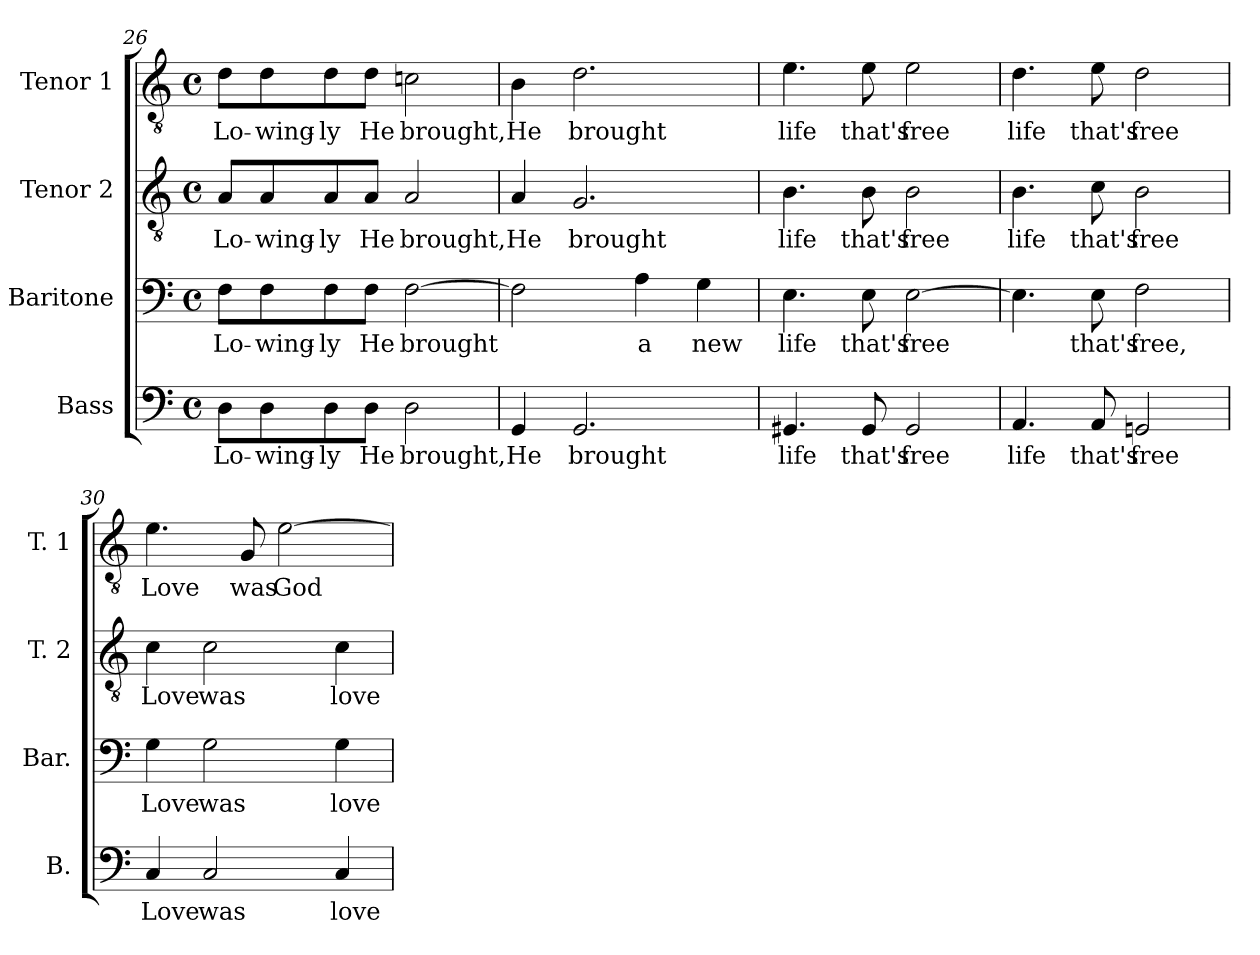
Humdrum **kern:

**kern	**text	**kern	**text	**kern	**text	**kern	**text
*part4	*part4	*part3	*part3	*part2	*part2	*part1	*part1
*staff4	*staff4	*staff3	*staff3	*staff2	*staff2	*staff1	*staff1
*I"Bass	*	*I"Baritone	*	*I"Tenor 2	*	*I"Tenor 1	*
*I'B.	*	*I'Bar.	*	*I'T. 2	*	*I'T. 1	*
!!LO:PB:g=z
*clefF4	*	*clefF4	*	*clefGv2	*	*clefGv2	*
*	*	*	*	*ITrd7c12	*	*ITrd7c12	*
*k[]	*	*k[]	*	*k[]	*	*k[]	*
*C:	*	*C:	*	*C:	*	*C:	*
*M4/4	*	*M4/4	*	*M4/4	*	*M4/4	*
*met(c)	*	*met(c)	*	*met(c)	*	*met(c)	*
=26	=26	=26	=26	=26	=26	=26	=26
!	!LO:LY:b:color=#000000	!	!	!	!	!	!
!	!	!	!LO:LY:b:color=#000000	!	!	!	!
!	!	!	!	!	!LO:LY:b:color=#000000	!	!
!	!	!	!	!	!	!	!LO:LY:b:color=#000000
8Di\L	Lo-	8Fi\L	Lo-	8AAi/L	Lo-	8Di\L	Lo-
!	!LO:LY:b:color=#000000	!	!	!	!	!	!
!	!	!	!LO:LY:b:color=#000000	!	!	!	!
!	!	!	!	!	!LO:LY:b:color=#000000	!	!
!	!	!	!	!	!	!	!LO:LY:b:color=#000000
8Di\	-wing-	8Fi\	-wing-	8AAi/	-wing-	8Di\	-wing-
!	!LO:LY:b:color=#000000	!	!	!	!	!	!
!	!	!	!LO:LY:b:color=#000000	!	!	!	!
!	!	!	!	!	!LO:LY:b:color=#000000	!	!
!	!	!	!	!	!	!	!LO:LY:b:color=#000000
8Di\	-ly	8Fi\	-ly	8AAi/	-ly	8Di\	-ly
!	!LO:LY:b:color=#000000	!	!	!	!	!	!
!	!	!	!LO:LY:b:color=#000000	!	!	!	!
!	!	!	!	!	!LO:LY:b:color=#000000	!	!
!	!	!	!	!	!	!	!LO:LY:b:color=#000000
8Di\J	He	8Fi\J	He	8AAi/J	He	8Di\J	He
!	!LO:LY:b:color=#000000	!	!	!	!	!	!
!	!	!	!LO:LY:b:color=#000000	!	!	!	!
!	!	!	!	!	!LO:LY:b:color=#000000	!	!
!	!	!	!	!	!	!	!LO:LY:b:color=#000000
2Di\	brought,	[>2Fi\	brought	2AAi/	brought,	2Cni\	brought,
=27	=27	=27	=27	=27	=27	=27	=27
!	!LO:LY:b:color=#000000	!	!	!	!	!	!
!	!	!	!	!	!LO:LY:b:color=#000000	!	!
!	!	!	!	!	!	!	!LO:LY:b:color=#000000
4GGi/	He	2Fi\]	.	4AAi/	He	4BBi\	He
!	!LO:LY:b:color=#000000	!	!	!	!	!	!
!	!	!	!	!	!LO:LY:b:color=#000000	!	!
!	!	!	!	!	!	!	!LO:LY:b:color=#000000
2.GGi/	brought	.	.	2.GGi/	brought	2.Di\	brought
!	!	!	!LO:LY:b:color=#000000	!	!	!	!
.	.	4Ai\	a	.	.	.	.
!	!	!	!LO:LY:b:color=#000000	!	!	!	!
.	.	4Gi\	new	.	.	.	.
=28	=28	=28	=28	=28	=28	=28	=28
!	!LO:LY:b:color=#000000	!	!	!	!	!	!
!	!	!	!LO:LY:b:color=#000000	!	!	!	!
!	!	!	!	!	!LO:LY:b:color=#000000	!	!
!	!	!	!	!	!	!	!LO:LY:b:color=#000000
4.GG#Xi/	life	4.Ei\	life	4.BBi\	life	4.Ei\	life
!	!LO:LY:b:color=#000000	!	!	!	!	!	!
!	!	!	!LO:LY:b:color=#000000	!	!	!	!
!	!	!	!	!	!LO:LY:b:color=#000000	!	!
!	!	!	!	!	!	!	!LO:LY:b:color=#000000
8GG#i/	that's	8Ei\	that's	8BBi\	that's	8Ei\	that's
!	!LO:LY:b:color=#000000	!	!	!	!	!	!
!	!	!	!LO:LY:b:color=#000000	!	!	!	!
!	!	!	!	!	!LO:LY:b:color=#000000	!	!
!	!	!	!	!	!	!	!LO:LY:b:color=#000000
2GG#i/	free	[>2Ei\	free	2BBi\	free	2Ei\	free
=29	=29	=29	=29	=29	=29	=29	=29
!	!LO:LY:b:color=#000000	!	!	!	!	!	!
!	!	!	!	!	!LO:LY:b:color=#000000	!	!
!	!	!	!	!	!	!	!LO:LY:b:color=#000000
4.AAi/	life	4.Ei\]	.	4.BBi\	life	4.Di\	life
!	!LO:LY:b:color=#000000	!	!	!	!	!	!
!	!	!	!LO:LY:b:color=#000000	!	!	!	!
!	!	!	!	!	!LO:LY:b:color=#000000	!	!
!	!	!	!	!	!	!	!LO:LY:b:color=#000000
8AAi/	that's	8Ei\	that's	8Ci\	that's	8Ei\	that's
!	!LO:LY:b:color=#000000	!	!	!	!	!	!
!	!	!	!LO:LY:b:color=#000000	!	!	!	!
!	!	!	!	!	!LO:LY:b:color=#000000	!	!
!	!	!	!	!	!	!	!LO:LY:b:color=#000000
2GGni/	free	2Fi\	free,	2BBi\	free	2Di\	free
!!LO:LB:g=z
=30	=30	=30	=30	=30	=30	=30	=30
!	!LO:LY:b:color=#000000	!	!	!	!	!	!
!	!	!	!LO:LY:b:color=#000000	!	!	!	!
!	!	!	!	!	!LO:LY:b:color=#000000	!	!
!	!	!	!	!	!	!	!LO:LY:b:color=#000000
4Ci/	Love	4Gi\	Love	4Ci\	Love	4.Ei\	Love
!	!LO:LY:b:color=#000000	!	!	!	!	!	!
!	!	!	!LO:LY:b:color=#000000	!	!	!	!
!	!	!	!	!	!LO:LY:b:color=#000000	!	!
2Ci/	was	2Gi\	was	2Ci\	was	.	.
!	!	!	!	!	!	!	!LO:LY:b:color=#000000
.	.	.	.	.	.	8GGi/	was
!	!	!	!	!	!	!	!LO:LY:b:color=#000000
.	.	.	.	.	.	[>2Ei\	God
!	!LO:LY:b:color=#000000	!	!	!	!	!	!
!	!	!	!LO:LY:b:color=#000000	!	!	!	!
!	!	!	!	!	!LO:LY:b:color=#000000	!	!
4Ci/	love	4Gi\	love	4Ci\	love	.	.
=	=	=	=	=	=	=	=
*-	*-	*-	*-	*-	*-	*-	*-
